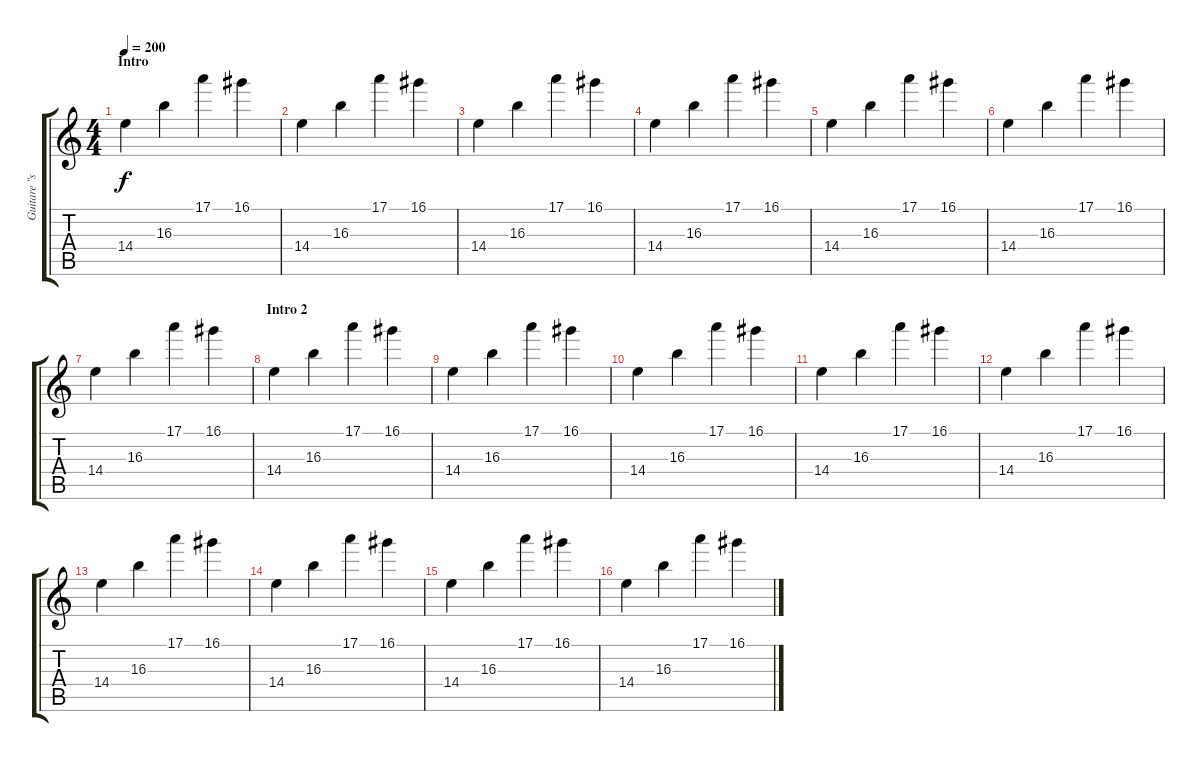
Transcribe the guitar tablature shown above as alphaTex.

\track ("Guitare \"solo\"" "Guitare \"s") {instrument overdrivenguitar}
\staff {score tabs}
\tuning (E4 B3 G3 D3 A2 E2) {hide}
\ts (4 4)
\section ("" "Intro")
\tempo 200
\clef g2
\ks c
14.4.4{dy f volume 6 instrument overdrivenguitar} 16.3.4 17.1.4 16.1.4 |
14.4.4{volume 6} 16.3.4 17.1.4 16.1.4 |
14.4.4{volume 6} 16.3.4 17.1.4 16.1.4 |
14.4.4{volume 8} 16.3.4 17.1.4 16.1.4 |
14.4.4{volume 10} 16.3.4 17.1.4 16.1.4 |
14.4.4{volume 11} 16.3.4 17.1.4 16.1.4 |
14.4.4{volume 12} 16.3.4 17.1.4 16.1.4 |
\section ("" "Intro 2")
14.4.4{volume 13} 16.3.4 17.1.4 16.1.4 |
14.4.4{volume 16} 16.3.4 17.1.4 16.1.4 |
14.4.4{volume 16} 16.3.4 17.1.4 16.1.4 |
14.4.4{volume 16} 16.3.4 17.1.4 16.1.4 |
14.4.4{volume 16} 16.3.4 17.1.4 16.1.4 |
14.4.4{volume 16} 16.3.4 17.1.4 16.1.4 |
14.4.4{volume 16} 16.3.4 17.1.4 16.1.4 |
14.4.4{volume 16} 16.3.4 17.1.4 16.1.4 |
14.4.4{volume 16} 16.3.4 17.1.4 16.1.4
